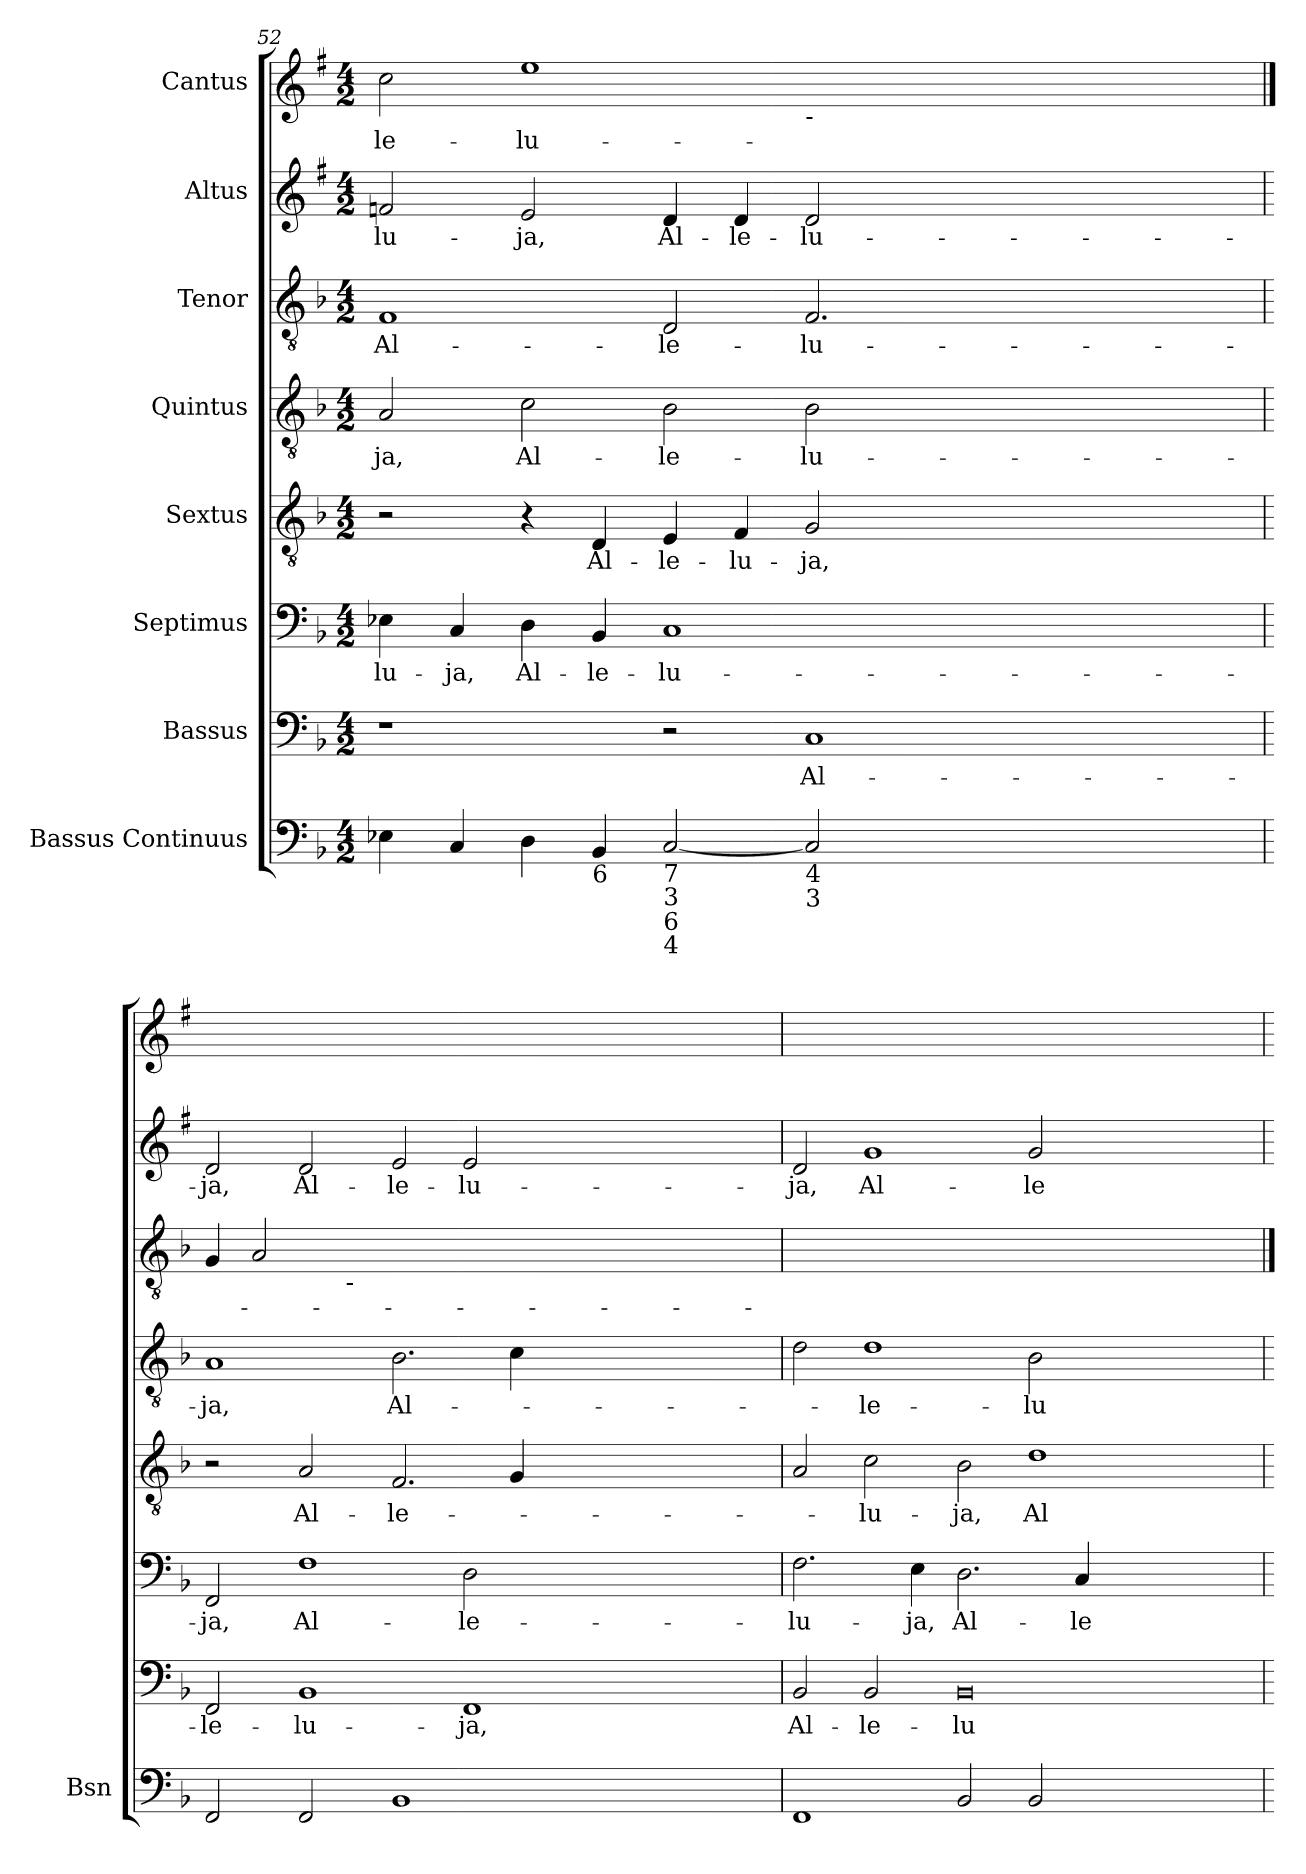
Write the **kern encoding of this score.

**kern	**kern	**text	**kern	**text	**kern	**text	**kern	**text	**kern	**text	**kern	**text	**kern	**text
*part8	*part7	*part7	*part6	*part6	*part5	*part5	*part4	*part4	*part3	*part3	*part2	*part2	*part1	*part1
*staff8	*staff7	*staff7	*staff6	*staff6	*staff5	*staff5	*staff4	*staff4	*staff3	*staff3	*staff2	*staff2	*staff1	*staff1
*I"Bassus Continuus	*I"Bassus	*	*I"Septimus	*	*I"Sextus	*	*I"Quintus	*	*I"Tenor	*	*I"Altus	*	*I"Cantus	*
*I'Bsn	*	*	*	*	*	*	*	*	*	*	*	*	*	*
!!LO:LB:g=z
*clefF4	*clefF4	*	*clefF4	*	*clefGv2	*	*clefGv2	*	*clefGv2	*	*clefG2	*	*clefG2	*
*	*	*	*	*	*	*	*	*	*	*	*ITrd1c2	*	*ITrd1c2	*
*k[b-]	*k[b-]	*	*k[b-]	*	*k[b-]	*	*k[b-]	*	*k[b-]	*	*k[b-]	*	*k[b-]	*
*F:	*F:	*	*F:	*	*F:	*	*F:	*	*F:	*	*F:	*	*F:	*
*M4/2	*M4/2	*	*M4/2	*	*M4/2	*	*M4/2	*	*M4/2	*	*M4/2	*	*M4/2	*
=52	=52	=52	=52	=52	=52	=52	=52	=52	=52	=52	=52	=52	=52	=52
!	!	!	!	!LO:LY:b	!	!	!	!LO:LY:b	!	!LO:LY:b	!	!LO:LY:b	!	!LO:LY:b
4E-X	1r	.	4E-X	-lu-	2r	.	2A	-ja,	1F	Al-	2e-X	-lu-	2b-	-le-
!	!	!	!	!LO:LY:b	!	!	!	!	!	!	!	!	!	!
4C	.	.	4C	-ja,	.	.	.	.	.	.	.	.	.	.
!	!	!	!	!LO:LY:b	!	!	!	!LO:LY:b	!	!	!	!LO:LY:b	!	!LO:LY:b
4D	.	.	4D	Al-	4r	.	2c	Al-	.	.	2d	-ja,	1dd	-lu-
!LO:TX:b:t=6	!	!	!	!	!	!	!	!	!	!	!	!	!	!
!	!	!	!	!LO:LY:b	!	!LO:LY:b	!	!	!	!	!	!	!	!
4BB-	.	.	4BB-	-le-	4D	Al-	.	.	.	.	.	.	.	.
!LO:TX:b:t=7\n3	!	!	!	!	!	!	!	!	!	!	!	!	!	!
!LO:TX:b:t=6\n4	!	!	!	!	!	!	!	!	!	!	!	!	!	!
!	!	!	!	!LO:LY:b	!	!LO:LY:b	!	!LO:LY:b	!	!LO:LY:b	!	!LO:LY:b	!	!
[2C	2r	.	1C	-lu-	4E	-le-	2B-	-le-	2D	-le-	4c	Al-	.	.
!	!	!	!	!	!	!LO:LY:b	!	!	!	!	!	!LO:LY:b	!	!
.	.	.	.	.	4F	-lu-	.	.	.	.	4c	-le-	.	.
!	!	!	!	!	!	!	!	!	!	!	!	!	!LO:TX:b:t=-	!
!LO:TX:b:t=4	!	!	!	!	!	!	!	!	!	!	!	!	!	!
!LO:TX:b:t=3	!	!	!	!	!	!	!	!	!	!	!	!	!	!
!	!	!LO:LY:b	!	!	!	!LO:LY:b	!	!LO:LY:b	!	!LO:LY:b	!	!LO:LY:b	!	!LO:LY:b
2C]	1C	Al-	.	.	2G	-ja,	2B-	-lu-	2.F	-lu-	2c	-lu-	0cc;<yy	-ja.
1.ryy	.	.	1.ryy	.	1.ryy	.	1.ryy	.	.	.	1.ryy	.	.	.
.	.	.	.	.	.	.	.	.	1ryy	.	.	.	.	.
.	1ryy	.	.	.	.	.	.	.	.	.	.	.	.	.
.	.	.	.	.	.	.	.	.	4ryy	.	.	.	.	.
=	=	==	=	==	=	==	=	==	=	==	=	==	==	==
!	!	!LO:LY:b	!	!LO:LY:b	!	!	!	!LO:LY:b	!	!	!	!LO:LY:b	!	!
2FF	2FF	-le-	2FF	-ja,	2r	.	1A	-ja,	4G	.	2c	-ja,	0ryy	.
.	.	.	.	.	.	.	.	.	2A	.	.	.	.	.
!	!	!LO:LY:b	!	!LO:LY:b	!	!LO:LY:b	!	!	!	!	!	!LO:LY:b	!	!
2FF	1BB-	-lu-	1F	Al-	2A	Al-	.	.	.	.	2c	Al-	.	.
!	!	!	!	!	!	!	!	!	!LO:TX:b:t=-	!	!	!	!	!
!	!	!	!	!	!	!	!	!	!	!LO:LY:b	!	!	!	!
.	.	.	.	.	.	.	.	.	[1F;<yy	-ja.	.	.	.	.
!	!	!	!	!	!	!LO:LY:b	!	!LO:LY:b	!	!	!	!LO:LY:b	!	!
1BB-	.	.	.	.	2.F	-le-	2.B-	Al-	.	.	2d	-le-	.	.
!	!	!LO:LY:b	!	!LO:LY:b	!	!	!	!	!	!	!	!LO:LY:b	!	!
.	1FF	-ja,	2D	-le-	.	.	.	.	.	.	2d	-lu-	.	.
.	.	.	.	.	4G	.	4c	.	0Fyy_	.	.	.	.	.
1..ryy	.	.	1..ryy	.	1..ryy	.	1..ryy	.	.	.	1..ryy	.	1..ryy	.
.	1ryy	.	.	.	.	.	.	.	.	.	.	.	.	.
.	4ryy	.	.	.	.	.	.	.	.	.	.	.	.	.
=	=	=	=	=	=	=	=	=	=	=	=	=	=	=
!	!	!LO:LY:b	!	!LO:LY:b	!	!	!	!	!	!	!	!LO:LY:b	!	!
1FF	2BB-	Al-	2.F	-lu-	2A	.	2d	.	0Fyy]	.	2c	-ja,	0ryy	.
!	!	!LO:LY:b	!	!	!	!LO:LY:b	!	!LO:LY:b	!	!	!	!LO:LY:b	!	!
.	2BB-	-le-	.	.	2c	-lu-	1d	-le-	.	.	1f	Al-	.	.
!	!	!	!	!LO:LY:b	!	!	!	!	!	!	!	!	!	!
.	.	.	4E	-ja,	.	.	.	.	.	.	.	.	.	.
!	!	!LO:LY:b	!	!LO:LY:b	!	!LO:LY:b	!	!	!	!	!	!	!	!
2BB-	0BB-	-lu-	2.D	Al-	2B-	-ja,	.	.	.	.	.	.	.	.
!	!	!	!	!	!	!LO:LY:b	!	!LO:LY:b	!	!	!	!LO:LY:b	!	!
2BB-	.	.	.	.	1d	Al-	2B-	-lu-	.	.	2f	-le-	.	.
!	!	!	!	!LO:LY:b	!	!	!	!	!	!	!	!	!	!
.	.	.	4C	-le-	.	.	.	.	.	.	.	.	.	.
1ryy	.	.	1ryy	.	.	.	1ryy	.	1ryy	.	1ryy	.	1ryy	.
.	.	.	.	.	2ryy	.	.	.	.	.	.	.	.	.
=	=	=	=	=	=	=	=	=	==	=	=	=	=	=
*-	*-	*-	*-	*-	*-	*-	*-	*-	*-	*-	*-	*-	*-	*-
